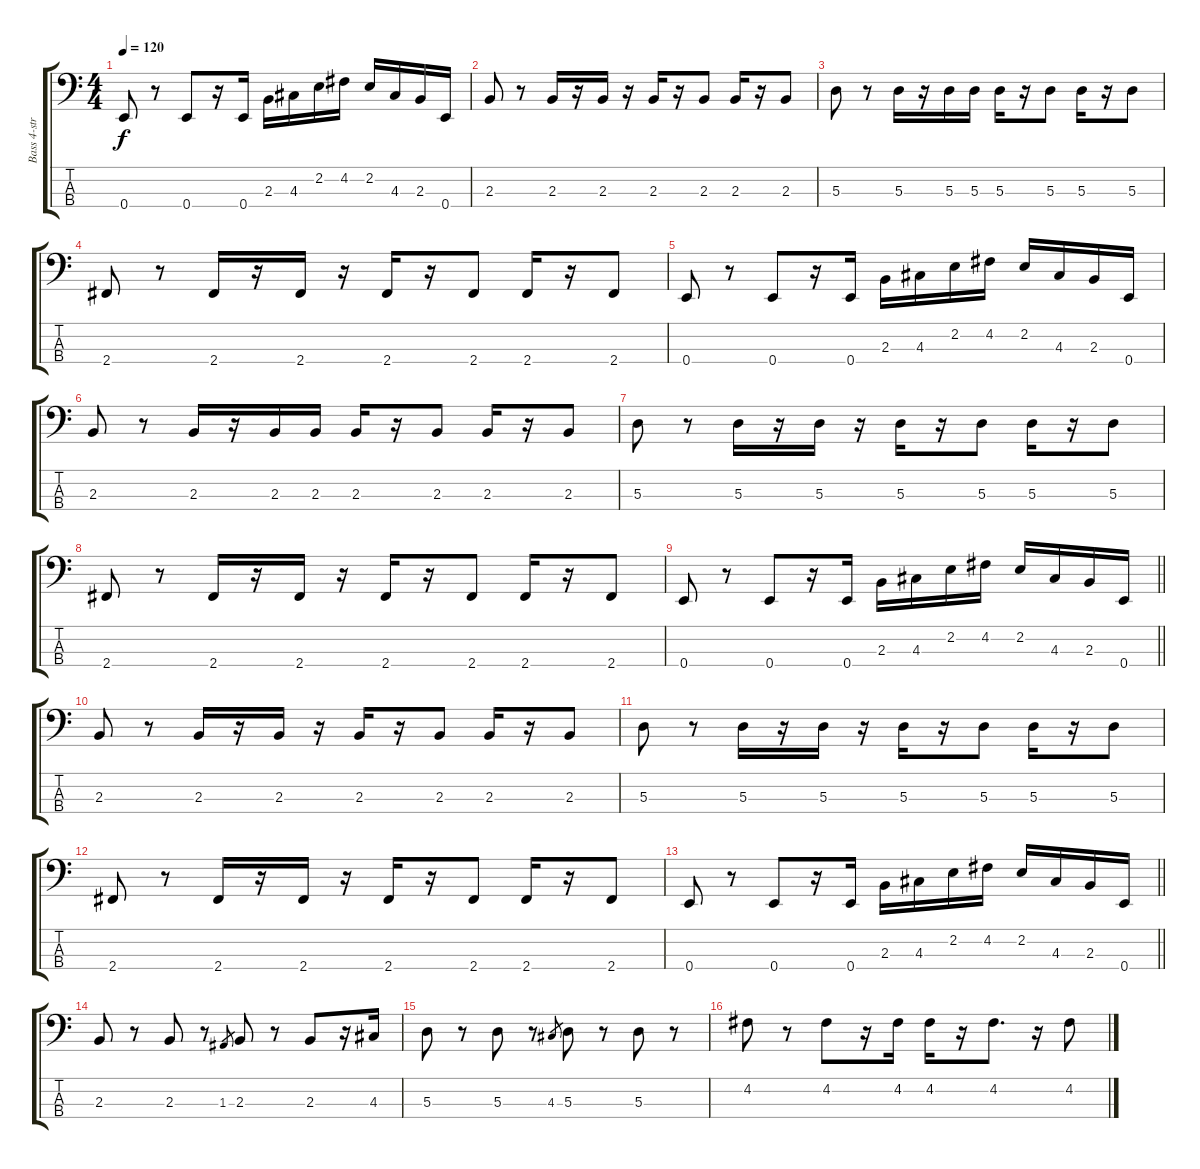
\track ("Bass 4-str" "Bass 4-str") {mute instrument electricbassfinger}
\staff {score tabs}
\tuning (G2 D2 A1 E1) {hide}
\ts (4 4)
\tempo 120
\clef f4
\ks c
0.4.8{dy f} r.8 0.4.8 r.16 0.4.16 2.3.16 4.3.16 2.2.16 4.2.16 2.2.16 4.3.16 2.3.16 0.4.16 |
2.3.8 r.8 2.3.16 r.16 2.3.16 r.16 2.3.16 r.16 2.3.8 2.3.16 r.16 2.3.8 |
5.3.8 r.8 5.3.16 r.16 5.3.16 5.3.16 5.3.16 r.16 5.3.8 5.3.16 r.16 5.3.8 |
2.4.8 r.8 2.4.16 r.16 2.4.16 r.16 2.4.16 r.16 2.4.8 2.4.16 r.16 2.4.8 |
0.4.8 r.8 0.4.8 r.16 0.4.16 2.3.16 4.3.16 2.2.16 4.2.16 2.2.16 4.3.16 2.3.16 0.4.16 |
2.3.8 r.8 2.3.16 r.16 2.3.16 2.3.16 2.3.16 r.16 2.3.8 2.3.16 r.16 2.3.8 |
5.3.8 r.8 5.3.16 r.16 5.3.16 r.16 5.3.16 r.16 5.3.8 5.3.16 r.16 5.3.8 |
2.4.8 r.8 2.4.16 r.16 2.4.16 r.16 2.4.16 r.16 2.4.8 2.4.16 r.16 2.4.8 |
\barLineRight lightlight
0.4.8 r.8 0.4.8 r.16 0.4.16 2.3.16 4.3.16 2.2.16 4.2.16 2.2.16 4.3.16 2.3.16 0.4.16 |
2.3.8 r.8 2.3.16 r.16 2.3.16 r.16 2.3.16 r.16 2.3.8 2.3.16 r.16 2.3.8 |
5.3.8 r.8 5.3.16 r.16 5.3.16 r.16 5.3.16 r.16 5.3.8 5.3.16 r.16 5.3.8 |
2.4.8 r.8 2.4.16 r.16 2.4.16 r.16 2.4.16 r.16 2.4.8 2.4.16 r.16 2.4.8 |
\barLineRight lightlight
0.4.8 r.8 0.4.8 r.16 0.4.16 2.3.16 4.3.16 2.2.16 4.2.16 2.2.16 4.3.16 2.3.16 0.4.16 |
\section ("" "")
2.3.8 r.8 2.3.8 r.8 1.3.8{gr} 2.3.8 r.8 2.3.8 r.16 4.3.16 |
5.3.8 r.8 5.3.8 r.8 4.3.8{gr} 5.3.8 r.8 5.3.8 r.8 |
4.2.8 r.8 4.2.8 r.16 4.2.16 4.2.16 r.16 4.2.8{d} r.16 4.2.8
